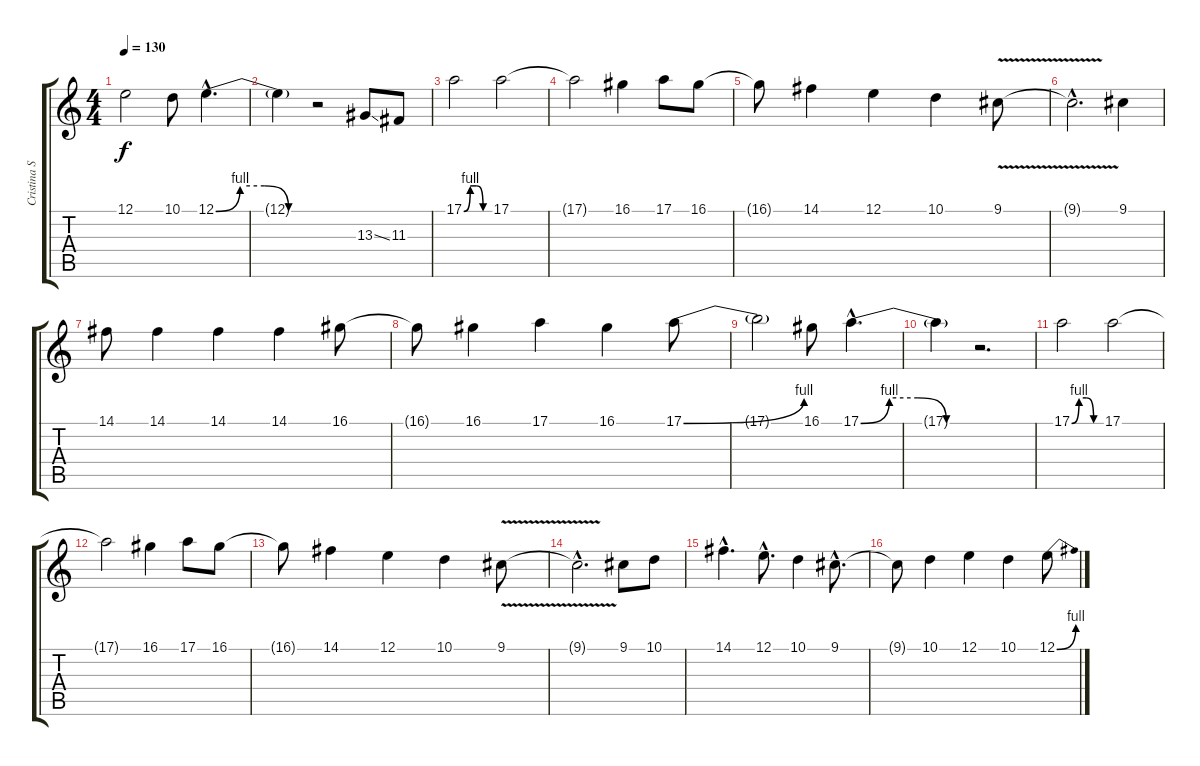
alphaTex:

\track ("Cristina Scabbia (Female Vocals)" "Cristina S") {instrument synthstrings1}
\staff {score tabs}
\tuning (E4 B3 G3 D3 A2 E2) {hide}
\ts (4 4)
\tempo 130
\clef g2
\ks c
12.1{t}.2{dy f} 10.1.8 12.1{be (custom 0 0 15 4 30 4 45 0 60 0) hac}.4{d} |
12.1{t}.4 r.2 13.3{ss}.8 11.3.8 |
17.1{be (custom 0 0 15 4 30 4 45 0 60 0)}.2{volume 15} 17.1.2 |
17.1{t}.2 16.1.4 17.1.8 16.1.8 |
16.1{t}.8 14.1.4 12.1.4 10.1.4 9.1{v}.8 |
9.1{hac t}.2{d} 9.1.4 |
14.1.8 14.1.4 14.1.4 14.1.4 16.1.8 |
16.1{t}.8 16.1.4 17.1.4 16.1.4 17.1{be (bend 0 0 60 4)}.8 |
17.1{t}.2 16.1.8 17.1{be (custom 0 0 15 4 30 4 45 0 60 0) hac}.4{d} |
17.1{t}.4 r.2{d} |
17.1{be (custom 0 0 15 4 30 4 45 0 60 0)}.2{volume 15} 17.1.2 |
17.1{t}.2 16.1.4 17.1.8 16.1.8 |
16.1{t}.8 14.1.4 12.1.4 10.1.4 9.1{v}.8 |
9.1{hac t}.2{d} 9.1.8 10.1.8 |
14.1{hac}.4{d} 12.1{hac}.8{d} 10.1.4 9.1{hac}.8{d} |
9.1{t}.8 10.1.4 12.1.4 10.1.4 12.1{be (bend 0 0 60 4)}.8
